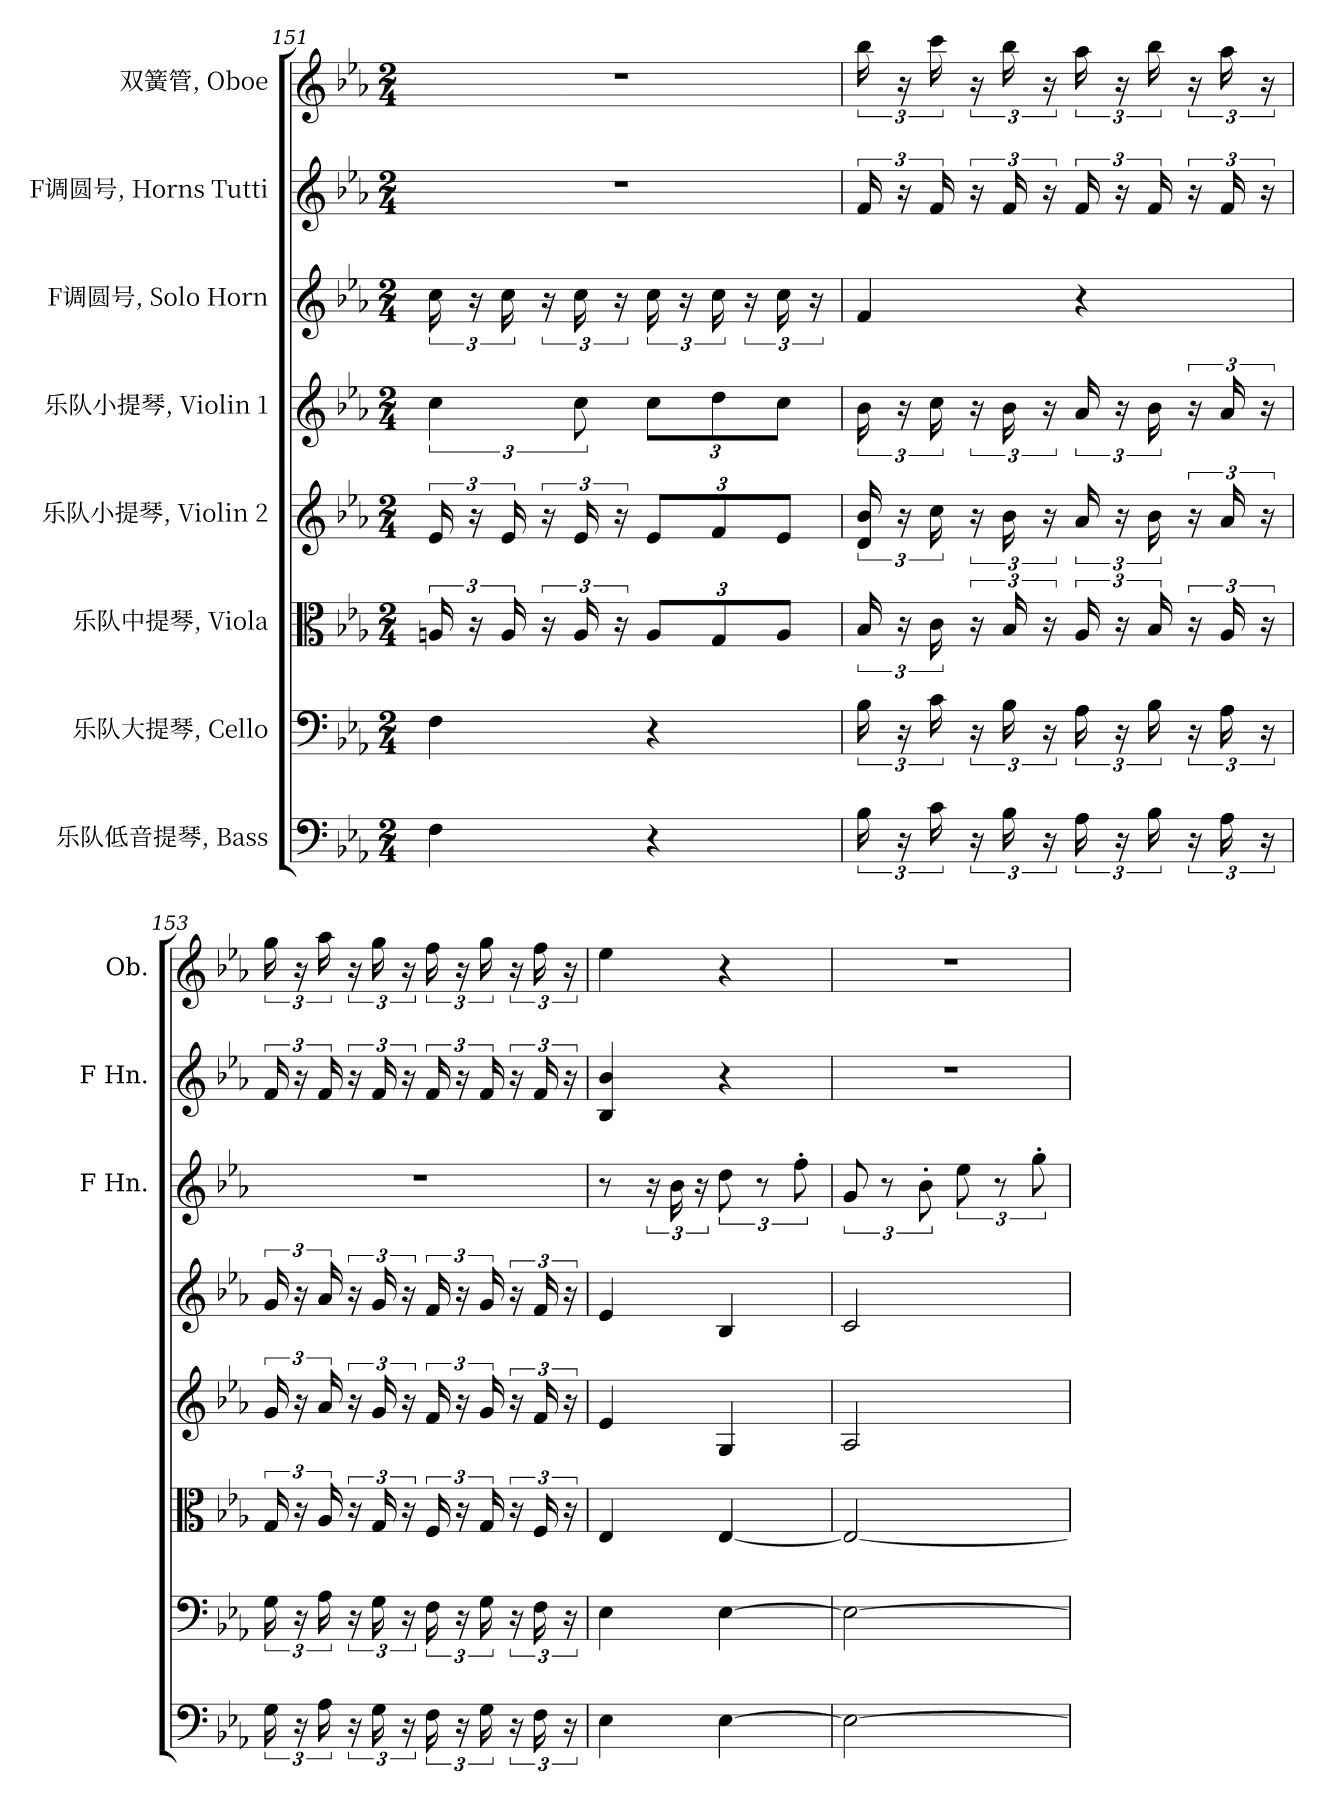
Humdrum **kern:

**kern	**kern	**kern	**kern	**kern	**kern	**kern	**kern
*part8	*part7	*part6	*part5	*part4	*part3	*part2	*part1
*staff8	*staff7	*staff6	*staff5	*staff4	*staff3	*staff2	*staff1
*I"乐队低音提琴, Bass	*I"乐队大提琴, Cello	*I"乐队中提琴, Viola	*I"乐队小提琴, Violin 2	*I"乐队小提琴, Violin 1	*I"F调圆号, Solo Horn	*I"F调圆号, Horns Tutti	*I"双簧管, Oboe
*	*	*	*	*	*I'F Hn.	*I'F Hn.	*I'Ob.
!!LO:PB:g=z
*clefF4	*clefF4	*clefC3	*clefG2	*clefG2	*clefG2	*clefG2	*clefG2
*ITrd7c12	*	*	*	*	*ITrd4c7	*ITrd4c7	*
*k[b-e-a-]	*k[b-e-a-]	*k[b-e-a-]	*k[b-e-a-]	*k[b-e-a-]	*k[b-e-a-d-]	*k[b-e-a-d-]	*k[b-e-a-]
*M2/4	*M2/4	*M2/4	*M2/4	*M2/4	*M2/4	*M2/4	*M2/4
=151	=151	=151	=151	=151	=151	=151	=151
4FF\	4F\	24An/	24e-/	6cc\	24f\	2r	2r
.	.	24r	24r	.	24r	.	.
.	.	24A/	24e-/	.	24f\	.	.
.	.	24r	24r	.	24r	.	.
.	.	24A/	24e-/	12cc\	24f\	.	.
.	.	24r	24r	.	24r	.	.
*	*	*Xbrackettup	*Xbrackettup	*Xbrackettup	*	*	*
4r	4r	12A/L	12e-/L	12cc\L	24f\	.	.
.	.	.	.	.	24r	.	.
.	.	12G/	12f/	12dd\	24f\	.	.
.	.	.	.	.	24r	.	.
.	.	12A/J	12e-/J	12cc\J	24f\	.	.
.	.	.	.	.	24r	.	.
=152	=152	=152	=152	=152	=152	=152	=152
*	*	*brackettup	*brackettup	*brackettup	*	*	*
24BB-\	24B-\	24B-/	24d/ 24b-/	24b-\	4B-/	24B-/	24bb-\
24r	24r	24r	24r	24r	.	24r	24r
24C\	24c\	24c\	24cc\	24cc\	.	24B-/	24ccc\
24r	24r	24r	24r	24r	.	24r	24r
24BB-\	24B-\	24B-/	24b-\	24b-\	.	24B-/	24bb-\
24r	24r	24r	24r	24r	.	24r	24r
24AA-\	24A-\	24A-/	24a-/	24a-/	4r	24B-/	24aa-\
24r	24r	24r	24r	24r	.	24r	24r
24BB-\	24B-\	24B-/	24b-\	24b-\	.	24B-/	24bb-\
24r	24r	24r	24r	24r	.	24r	24r
24AA-\	24A-\	24A-/	24a-/	24a-/	.	24B-/	24aa-\
24r	24r	24r	24r	24r	.	24r	24r
!!LO:PB:g=z
=153	=153	=153	=153	=153	=153	=153	=153
24GG\	24G\	24G/	24g/	24g/	2r	24B-/	24gg\
24r	24r	24r	24r	24r	.	24r	24r
24AA-\	24A-\	24A-/	24a-/	24a-/	.	24B-/	24aa-\
24r	24r	24r	24r	24r	.	24r	24r
24GG\	24G\	24G/	24g/	24g/	.	24B-/	24gg\
24r	24r	24r	24r	24r	.	24r	24r
24FF\	24F\	24F/	24f/	24f/	.	24B-/	24ff\
24r	24r	24r	24r	24r	.	24r	24r
24GG\	24G\	24G/	24g/	24g/	.	24B-/	24gg\
24r	24r	24r	24r	24r	.	24r	24r
24FF\	24F\	24F/	24f/	24f/	.	24B-/	24ff\
24r	24r	24r	24r	24r	.	24r	24r
=154	=154	=154	=154	=154	=154	=154	=154
4EE-\	4E-\	4E-/	4e-/	4e-/	8r	4E-/ 4e-/	4ee-\
.	.	.	.	.	24r	.	.
.	.	.	.	.	24e-\	.	.
.	.	.	.	.	24r	.	.
[4EE-\	[4E-\	[4E-/	4G/	4B-/	12g\	4r	4r
.	.	.	.	.	12r	.	.
.	.	.	.	.	12b-'\	.	.
=155	=155	=155	=155	=155	=155	=155	=155
2EE-\_	2E-\_	2E-/_	2A-/	2c/	12c/	2r	2r
.	.	.	.	.	12r	.	.
.	.	.	.	.	12e-'\	.	.
.	.	.	.	.	12a-\	.	.
.	.	.	.	.	12r	.	.
.	.	.	.	.	12cc'\	.	.
=	=	=	=	=	=	=	=
*-	*-	*-	*-	*-	*-	*-	*-
